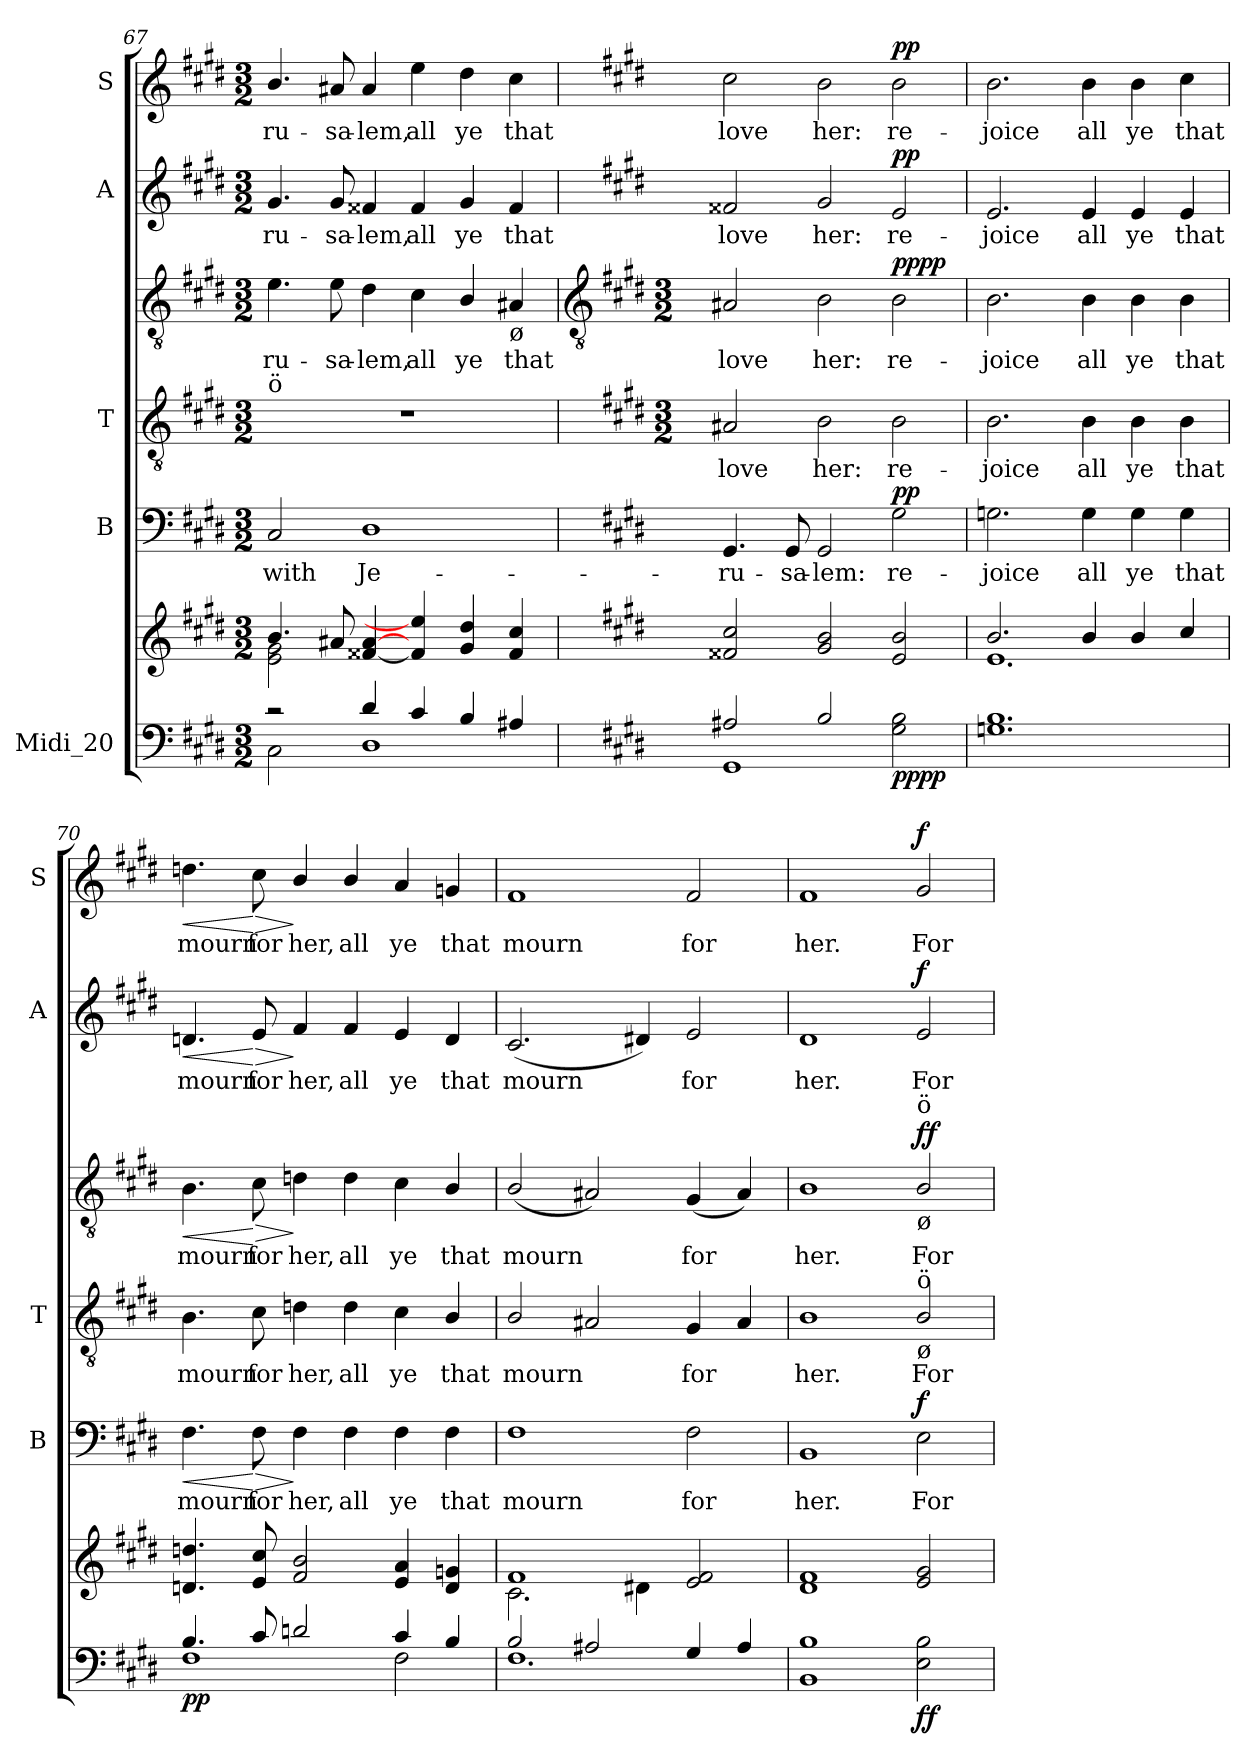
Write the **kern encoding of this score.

**kern	**kern	**dynam	**kern	**text	**dynam	**kern	**text	**kern	**text	**dynam	**kern	**text	**dynam	**kern	**text	**dynam
*part5	*part5	*part5	*part4	*part4	*part4	*part3	*part3	*part3	*part3	*part3	*part2	*part2	*part2	*part1	*part1	*part1
*staff7	*staff6	*staff6/7	*staff5	*staff5	*staff5	*staff4	*staff4	*staff3	*staff3	*staff3/4	*staff2	*staff2	*staff2	*staff1	*staff1	*staff1
*I"Midi_20	*	*	*I"B	*	*	*I"T	*	*	*	*	*I"A	*	*	*I"S	*	*
*	*	*	*I'B	*	*	*I'T	*	*	*	*	*I'A	*	*	*I'S	*	*
*clefF4	*clefG2	*	*clefF4	*	*	*clefGv2	*	*clefGv2	*	*	*clefG2	*	*	*clefG2	*	*
*k[f#c#g#d#]	*k[f#c#g#d#]	*	*k[f#c#g#d#]	*	*	*k[f#c#g#d#]	*	*k[f#c#g#d#]	*	*	*k[f#c#g#d#]	*	*	*k[f#c#g#d#]	*	*
*E:	*E:	*	*E:	*	*	*E:	*	*E:	*	*	*E:	*	*	*E:	*	*
*M3/2	*M3/2	*	*M3/2	*	*	*M3/2	*	*M3/2	*	*	*M3/2	*	*	*M3/2	*	*
=67	=67	=67	=67	=67	=67	=67	=67	=67	=67	=67	=67	=67	=67	=67	=67	=67
*^	*^	*	*	*	*	*	*	*	*	*	*	*	*	*	*	*
!	!	!	!	!	!	!	!	!LO:TX:a:t=ö	!	!	!	!	!	!	!	!	!	!
!	!	!	!	!	!	!LO:LY:b	!	!LO:N:vis=1	!	!	!LO:LY:b	!	!	!LO:LY:b	!	!	!LO:LY:b	!
2r	2C#\	4.b/	2e\ 2g#\	.	2C#	with	.	1.r	.	4.e	ru-	.	4.g#	-ru-	.	4.b/	-ru-	.
!	!	!	!	!	!	!	!	!	!	!	!LO:LY:b	!	!	!LO:LY:b	!	!	!LO:LY:b	!
.	.	8a#X/	.	.	.	.	.	.	.	8e	-sa-	.	8g#	-sa-	.	8a#X	-sa-	.
!	!	!	!	!	!	!LO:LY:b	!	!	!	!	!LO:LY:b	!	!	!LO:LY:b	!	!	!LO:LY:b	!
4d#/	1D#\	[4f##X/ [4a#/	1ryy	.	1D#	Je-	.	.	.	4d#	-lem,	.	4f##X	-lem,	.	4a#	-lem,	.
!	!	!	!	!	!	!	!	!	!	!	!LO:LY:b	!	!	!LO:LY:b	!	!	!LO:LY:b	!
4c#/	.	4f##/] 4ee/]	.	.	.	.	.	.	.	4c#	all	.	4f##	all	.	4ee	all	.
!	!	!	!	!	!	!	!	!	!	!	!LO:LY:b	!	!	!LO:LY:b	!	!	!LO:LY:b	!
4B/	.	4g#/ 4dd#/	.	.	.	.	.	.	.	4B/	ye	.	4g#	ye	.	4dd#	ye	.
!	!	!	!	!	!	!	!	!	!	!LO:TX:b:t=ø	!	!	!	!	!	!	!	!
!	!	!	!	!	!	!	!	!	!	!	!LO:LY:b	!	!	!LO:LY:b	!	!	!LO:LY:b	!
4A#X/	.	4f##/ 4cc#/	.	.	.	.	.	.	.	4A#X	that	.	4f##	that	.	4cc#	that	.
!!LO:LB:g=z
=68	=68	=68	=68	=68	=68	=68	=68	=68	=68	=68	=68	=68	=68	=68	=68	=68	=68	=68
*	*	*	*	*	*	*	*	*	*	*clefGv2	*	*	*	*	*	*	*	*
*	*	*	*	*	*	*	*	*k[f#c#g#d#]	*	*k[f#c#g#d#]	*	*	*	*	*	*	*	*
*	*	*	*	*	*	*	*	*E:	*	*E:	*	*	*	*	*	*	*	*
*	*	*	*	*	*	*	*	*M3/2	*	*M3/2	*	*	*	*	*	*	*	*
!	!	!	!LO:N:vis=1	!	!	!LO:LY:b	!	!	!LO:LY:b	!	!LO:LY:b	!	!	!LO:LY:b	!	!	!LO:LY:b	!
2A#X/	1GG#\	2f##X/ 2cc#/	1.ryy	.	4.GG#	-ru-	.	2A#X	love	2A#X	love	.	2f##X	love	.	2cc#	love	.
!	!	!	!	!	!	!LO:LY:b	!	!	!	!	!	!	!	!	!	!	!	!
.	.	.	.	.	8GG#	-sa-	.	.	.	.	.	.	.	.	.	.	.	.
!	!	!	!	!	!	!LO:LY:b	!	!	!LO:LY:b	!	!LO:LY:b	!	!	!LO:LY:b	!	!	!LO:LY:b	!
2B/	.	2g#/ 2b/	.	.	2GG#	-lem:	.	2B	her:	2B	her:	.	2g#	her:	.	2b	her:	.
!	!	!	!	!LO:DY:b=2	!	!LO:LY:b	!	!	!LO:LY:b	!	!LO:LY:b	!	!	!LO:LY:b	!	!	!LO:LY:b	!
!	!	!	!	!LO:DY:n=1:b	!	!	!LO:DY:b	!	!	!	!	!LO:DY:b=2	!	!	!	!	!	!
!	!	!	!	!	!	!	!	!	!	!	!	!LO:DY:n=1:b	!	!	!LO:DY:b	!	!	!LO:DY:b
2ryy	2G#\ 2B\	2e/ 2b/	.	pp pp	2G#	re-	pp	2B	re-	2B	re-	pp pp	2e	re-	pp	2b	re-	pp
=69	=69	=69	=69	=69	=69	=69	=69	=69	=69	=69	=69	=69	=69	=69	=69	=69	=69	=69
!LO:N:vis=1	!	!	!	!	!	!LO:LY:b	!	!	!LO:LY:b	!	!LO:LY:b	!	!	!LO:LY:b	!	!	!LO:LY:b	!
1.ryy	1.Gn\ 1.B\	2.b/	1.e\	.	2.Gn	-joice	.	2.B	-joice	2.B	-joice	.	2.e	-joice	.	2.b	-joice	.
!	!	!	!	!	!	!LO:LY:b	!	!	!LO:LY:b	!	!LO:LY:b	!	!	!LO:LY:b	!	!	!LO:LY:b	!
.	.	4b/	.	.	4G	all	.	4B	all	4B	all	.	4e	all	.	4b	all	.
!	!	!	!	!	!	!LO:LY:b	!	!	!LO:LY:b	!	!LO:LY:b	!	!	!LO:LY:b	!	!	!LO:LY:b	!
.	.	4b/	.	.	4G	ye	.	4B	ye	4B	ye	.	4e	ye	.	4b	ye	.
!	!	!	!	!	!	!LO:LY:b	!	!	!LO:LY:b	!	!LO:LY:b	!	!	!LO:LY:b	!	!	!LO:LY:b	!
.	.	4cc#/	.	.	4G	that	.	4B	that	4B	that	.	4e	that	.	4cc#	that	.
=70	=70	=70	=70	=70	=70	=70	=70	=70	=70	=70	=70	=70	=70	=70	=70	=70	=70	=70
!	!	!	!LO:N:vis=1	!LO:DY:b=2	!	!LO:LY:b	!LO:HP:b	!	!LO:LY:b	!	!LO:LY:b	!LO:HP:b	!	!LO:LY:b	!LO:HP:b	!	!LO:LY:b	!LO:HP:b
4.B/	1F#\	4.dn/ 4.ddn/	1.ryy	pp	4.F#	mourn	<	4.B	mourn	4.B	mourn	<	4.dn	mourn	<	4.ddn	mourn	<
!	!	!	!	!	!	!LO:LY:b	!LO:HP:n=1:b	!	!LO:LY:b	!	!LO:LY:b	!LO:HP:n=1:b	!	!LO:LY:b	!LO:HP:n=1:b	!	!LO:LY:b	!LO:HP:n=1:b
8c#/	.	8e/ 8cc#/	.	.	8F#	for	[ >	8c#	for	8c#	for	[ >	8e	for	[ >	8cc#	for	[ >
!	!	!	!	!	!	!LO:LY:b	!	!	!LO:LY:b	!	!LO:LY:b	!	!	!LO:LY:b	!	!	!LO:LY:b	!
2dn/	.	2f#/ 2b/	.	.	4F#	her,	]	4dn	her,	4dn	her,	]	4f#	her,	]	4b/	her,	]
!	!	!	!	!	!	!LO:LY:b	!	!	!LO:LY:b	!	!LO:LY:b	!	!	!LO:LY:b	!	!	!LO:LY:b	!
.	.	.	.	.	4F#	all	.	4d	all	4d	all	.	4f#	all	.	4b/	all	.
!	!	!	!	!	!	!LO:LY:b	!	!	!LO:LY:b	!	!LO:LY:b	!	!	!LO:LY:b	!	!	!LO:LY:b	!
4c#/	2F#\	4e/ 4a/	.	.	4F#	ye	.	4c#	ye	4c#	ye	.	4e	ye	.	4a	ye	.
!	!	!	!	!	!	!LO:LY:b	!	!	!LO:LY:b	!	!LO:LY:b	!	!	!LO:LY:b	!	!	!LO:LY:b	!
4B/	.	4d/ 4gn/	.	.	4F#	that	.	4B/	that	4B/	that	.	4d	that	.	4gn	that	.
=71	=71	=71	=71	=71	=71	=71	=71	=71	=71	=71	=71	=71	=71	=71	=71	=71	=71	=71
!	!	!	!	!	!	!LO:LY:b	!	!	!LO:LY:b	!	!LO:LY:b	!	!	!LO:LY:b	!	!	!LO:LY:b	!
2B/	1.F#\	1f#/	2.c#\	.	1F#	mourn	.	2B/	mourn	(<2B/	mourn	.	(<2.c#	mourn	.	1f#	mourn	.
2A#X/	.	.	.	.	.	.	.	2A#X	.	2A#X)	.	.	.	.	.	.	.	.
.	.	.	4d#X\	.	.	.	.	.	.	.	.	.	4d#X)	.	.	.	.	.
!	!	!	!	!	!	!LO:LY:b	!	!	!LO:LY:b	!	!LO:LY:b	!	!	!LO:LY:b	!	!	!LO:LY:b	!
4G#/	.	2e/ 2f#/	2ryy	.	2F#	for	.	4G#	for	(<4G#	for	.	2e	for	.	2f#	for	.
4A#/	.	.	.	.	.	.	.	4A#	.	4A#)	.	.	.	.	.	.	.	.
=72	=72	=72	=72	=72	=72	=72	=72	=72	=72	=72	=72	=72	=72	=72	=72	=72	=72	=72
!LO:N:vis=1	!	!	!LO:N:vis=1	!	!	!LO:LY:b	!	!	!LO:LY:b	!	!LO:LY:b	!	!	!LO:LY:b	!	!	!LO:LY:b	!
1.ryy	1BB\ 1B\	1d#/ 1f#/	1.ryy	.	1BB	her.	.	1B	her.	1B	her.	.	1d#	her.	.	1f#	her.	.
!	!	!	!	!	!	!	!	!	!	!LO:TX:b:t=ø	!	!	!	!	!	!	!	!
!	!	!	!	!	!	!	!	!	!	!LO:TX:a:t=ö	!	!	!	!	!	!	!	!
!	!	!	!	!	!	!	!	!LO:TX:b:t=ø	!	!	!	!	!	!	!	!	!	!
!	!	!	!	!	!	!	!	!LO:TX:a:t=ö	!	!	!	!	!	!	!	!	!	!
!	!	!	!	!LO:DY:b=2	!	!LO:LY:b	!	!	!LO:LY:b	!	!LO:LY:b	!	!	!LO:LY:b	!	!	!LO:LY:b	!
!	!	!	!	!LO:DY:n=1:b	!	!	!LO:DY:b	!	!	!	!	!LO:DY:b=2	!	!	!	!	!	!
!	!	!	!	!	!	!	!	!	!	!	!	!LO:DY:n=1:b	!	!	!LO:DY:b	!	!	!LO:DY:b
.	2E\ 2B\	2e/ 2g#/	.	f f	2E	For	f	2B/	For	2B/	For	f f	2e	For	f	2g#	For	f
*v	*v	*	*	*	*	*	*	*	*	*	*	*	*	*	*	*	*	*
*	*v	*v	*	*	*	*	*	*	*	*	*	*	*	*	*	*	*
=	=	=	=	=	=	=	=	=	=	=	=	=	=	=	=	=
*-	*-	*-	*-	*-	*-	*-	*-	*-	*-	*-	*-	*-	*-	*-	*-	*-
